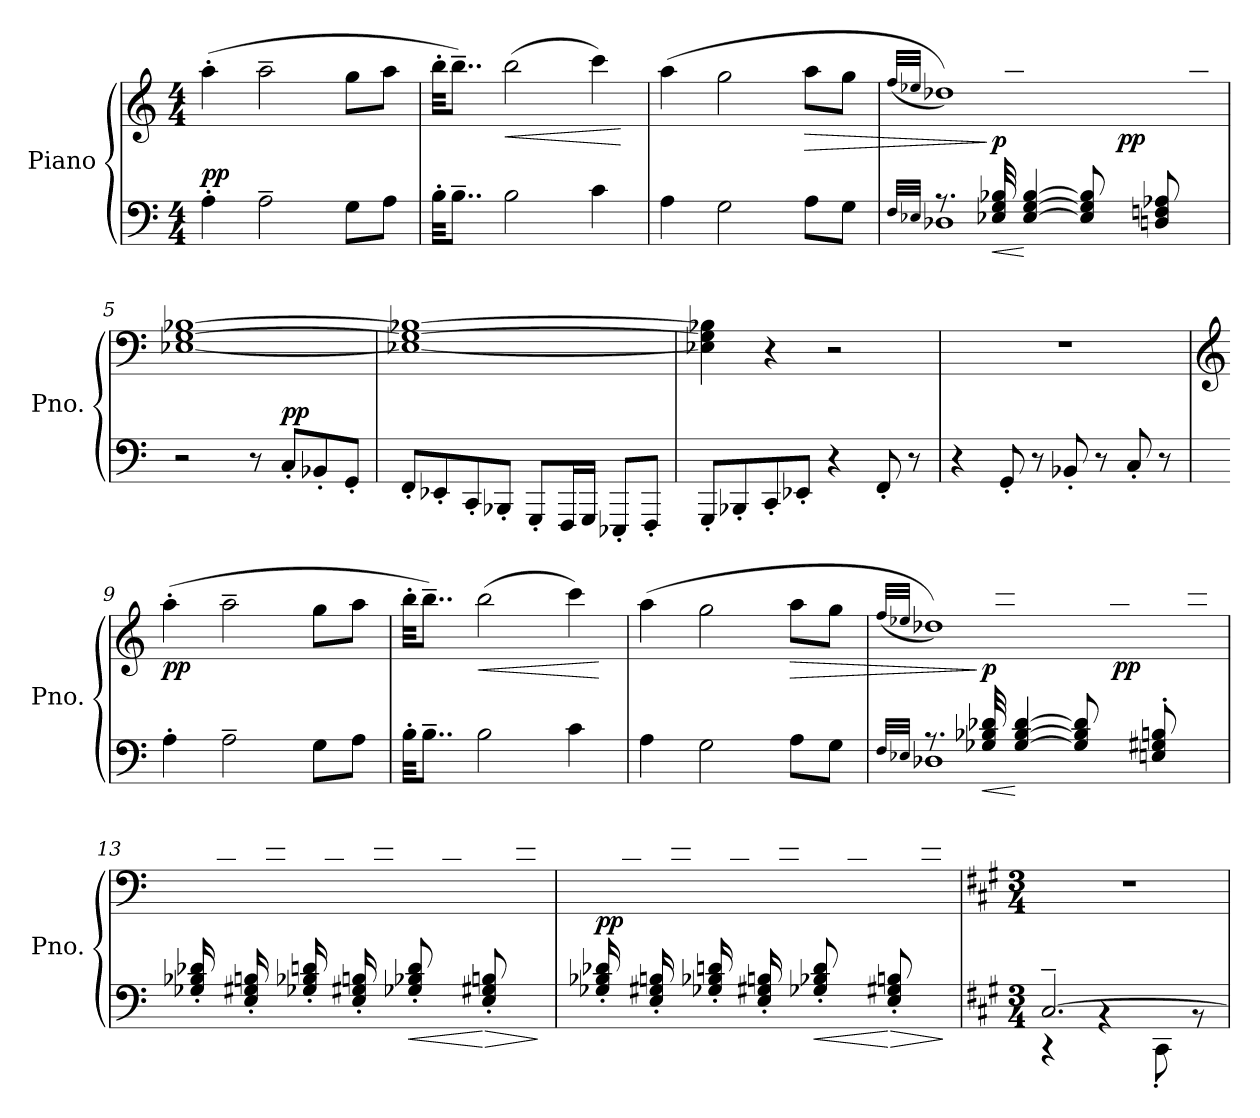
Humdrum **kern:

**kern	**kern	**dynam
*part1	*part1	*part1
*staff2	*staff1	*staff1/2
*I"Piano	*	*
*I'Pno.	*	*
*clefF4	*clefG2	*
*k[]	*k[]	*
*M4/4	*M4/4	*
*MM56	*MM56	*
=1	=1	=1
!	!	!LO:DY:a=2
4A'\	(>4aa'\	pp
2A~\	2aa~\	.
8G\L	8gg\L	.
8A\J	8aa\J	.
=2	=2	=2
32B'\KKL	32bb'\KKL	.
8..B~\J	8..bb~\J)	.
!	!	!LO:HP:b
2B\	(>2bb\	<
4c\	4ccc\)	.
.	.	[
=3	=3	=3
4A\	(>4aa\	.
2G\	2gg\	.
!	!	!LO:HP:b
8A\L	8aa\L	>
8G\J	8gg\J	.
=4	=4	=4
*^	*^	*
*	*^	*	*	*
.	.	32qF/LLL	.	(<32qff/LLL	.
.	.	32qE-X/JJJ	.	32qee-X/JJJ	.
8.ryy	8.r	1D-X	8.ryy	1dd-X))	.
*	*	*	*clefF4	*	*
!	!	!	!	!	!LO:HP:b=2
!	!	!	!	!	!LO:DY:n=1:b
32E-X/ 32G/ 32B-X/LLL	16ryy	.	32ryy	.	< ] p
32ryy	.	.	32F#X\ 32A\ 32c#X\JJJ	.	.
[4E-/ [4G/ [4B-/	4ryy	.	4.ryy	.	[
8E-/] 8G/] 8B-/]L	2ryy	.	.	.	.
!	!	!	!	!	!LO:DY:n=2:b
8ryy	.	.	8En\ 8G#X\ 8Bn\	.	pp
8D/ 8Fn/ 8A-X/	.	.	8ryy	.	.
8ryy	.	.	8F#X\ 8An\ 8c#\J	.	.
*v	*v	*v	*	*	*
*	*v	*v	*
!!LO:LB:g=z
=5	=5	=5
2r	[1E-X [1G [1B-X	.
8r	.	.
!	!	!LO:DY:a=2
8C'/L	.	pp
8BB-X'/	.	.
8GG'/J	.	.
=6	=6	=6
8FF'/L	1E-X_ 1G_ 1B-X_	.
8EE-X'/	.	.
8CC'/	.	.
8BBB-X'/J	.	.
8GGG'/L	.	.
16FFF/L	.	.
16GGG/JJ	.	.
8EEE-X'/L	.	.
8FFF'/J	.	.
=7	=7	=7
8GGG'/L	4E-X\] 4G\] 4B-X\]	.
8BBB-X'/	.	.
8CC'/	4r	.
8EE-X'/J	.	.
4r	2r	.
8FF'/	.	.
8r	.	.
=8	=8	=8
4r	1r	.
8GG'/	.	.
8r	.	.
8BB-X'/	.	.
8r	.	.
8C'/	.	.
8r	.	.
=9	=9	=9
*	*clefG2	*
!	!	!LO:DY:b
4A'\	(>4aa'\	pp
2A~\	2aa~\	.
8G\L	8gg\L	.
8A\J	8aa\J	.
!!LO:LB:g=z
=10	=10	=10
32B'\KKL	32bb'\KKL	.
8..B~\J	8..bb~\J)	.
!	!	!LO:HP:b
2B\	(>2bb\	<
4c\	4ccc\)	.
.	.	[
=11	=11	=11
4A\	(>4aa\	.
2G\	2gg\	.
!	!	!LO:HP:b
8A\L	8aa\L	>
8G\J	8gg\J	.
=12	=12	=12
*^	*^	*
*	*^	*	*	*
.	.	32qF/LLL	.	(<32qff/LLL	.
.	.	32qE-X/JJJ	.	32qee-X/JJJ	.
8.ryy	8.r	1D-X	8.ryy	1dd-X))	.
*	*	*	*clefF4	*	*
!	!	!	!	!	!LO:HP:b=2
!	!	!	!	!	!LO:DY:n=1:b
32G-X/ 32B-X/ 32d-X/LLL	16ryy	.	32ryy	.	< ] p
32ryy	.	.	32A\ 32c\ 32e\JJJ	.	.
[4G-/ [4B-/ [4d-/	4rGGyy	.	4.ryy	.	[
8G-/] 8B-/] 8d-/]L	2ryy	.	.	.	.
!	!	!	!	!	!LO:DY:n=2:b
8ryy	.	.	8F\' 8A\' 8dn\'	.	pp
8En/' 8G#X/' 8Bn/'	.	.	8ryy	.	.
8ryy	.	.	8A\' 8c\' 8e\'J	.	.
*	*v	*v	*	*	*
*	*	*v	*v	*
=13	=13	=13	=13
16G-X/' 16B-X/' 16d-X/'LL	1ryy	16ryy	.
16ryy	.	16Gn\' 16Bn\' 16dn\'	.
16E/' 16G#X/' 16Bn/'	.	16ryy	.
16ryy	.	16A\' 16c\' 16e\'JJ	.
16G-X/' 16B-X/' 16d/'LL	.	16ryy	.
16ryy	.	16G-\' 16B-\' 16d\'	.
16E/' 16G#X/' 16Bn/'	.	16ryy	.
16ryy	.	16A\' 16c\' 16e\'JJ	.
!	!	!	!LO:HP:b=2
8G-X/' 8B-X/' 8d/'L	.	8ryy	<
8ryy	.	8G-\' 8B-\' 8d\'J	.
!	!	!	!LO:HP:b=2
8E/' 8G#X/' 8Bn/'L	.	8ryy	> [
8ryy	.	8A\' 8c\' 8e\'J	.
*v	*v	*	*
.	.	]
!!LO:LB:g=z
=14	=14	=14
*^	*	*
!	!	!	!LO:DY:b
16G-X/' 16B-X/' 16d-X/'LL	1ryy	16ryy	pp
16ryy	.	16Gn\' 16Bn\' 16dn\'	.
16E/' 16G#X/' 16Bn/'	.	16ryy	.
16ryy	.	16A\' 16c\' 16e\'JJ	.
16G-X/' 16B-X/' 16d/'LL	.	16ryy	.
16ryy	.	16G-\' 16B-\' 16d\'	.
16E/' 16G#X/' 16Bn/'	.	16ryy	.
16ryy	.	16A\' 16c\' 16e\'JJ	.
!	!	!	!LO:HP:b=2
8G-X/' 8B-X/' 8d/'L	.	8ryy	<
8ryy	.	8G-\' 8B-\' 8d\'J	.
!	!	!	!LO:HP:b=2
8E/' 8G#X/' 8Bn/'L	.	8ryy	> [
8ryy	.	8A\' 8c\' 8e\'J	.
*v	*v	*	*
.	.	]
=15	=15	=15
*k[f#c#g#]	*k[f#c#g#]	*
*M3/4	*M3/4	*
*	*MM180	*
*^	*	*
[2.C#~/	4r	2.r	.
.	4rBB	.	.
.	8CC#'\	.	.
.	8rBB	.	.
*v	*v	*	*
=	=	=
*-	*-	*-
